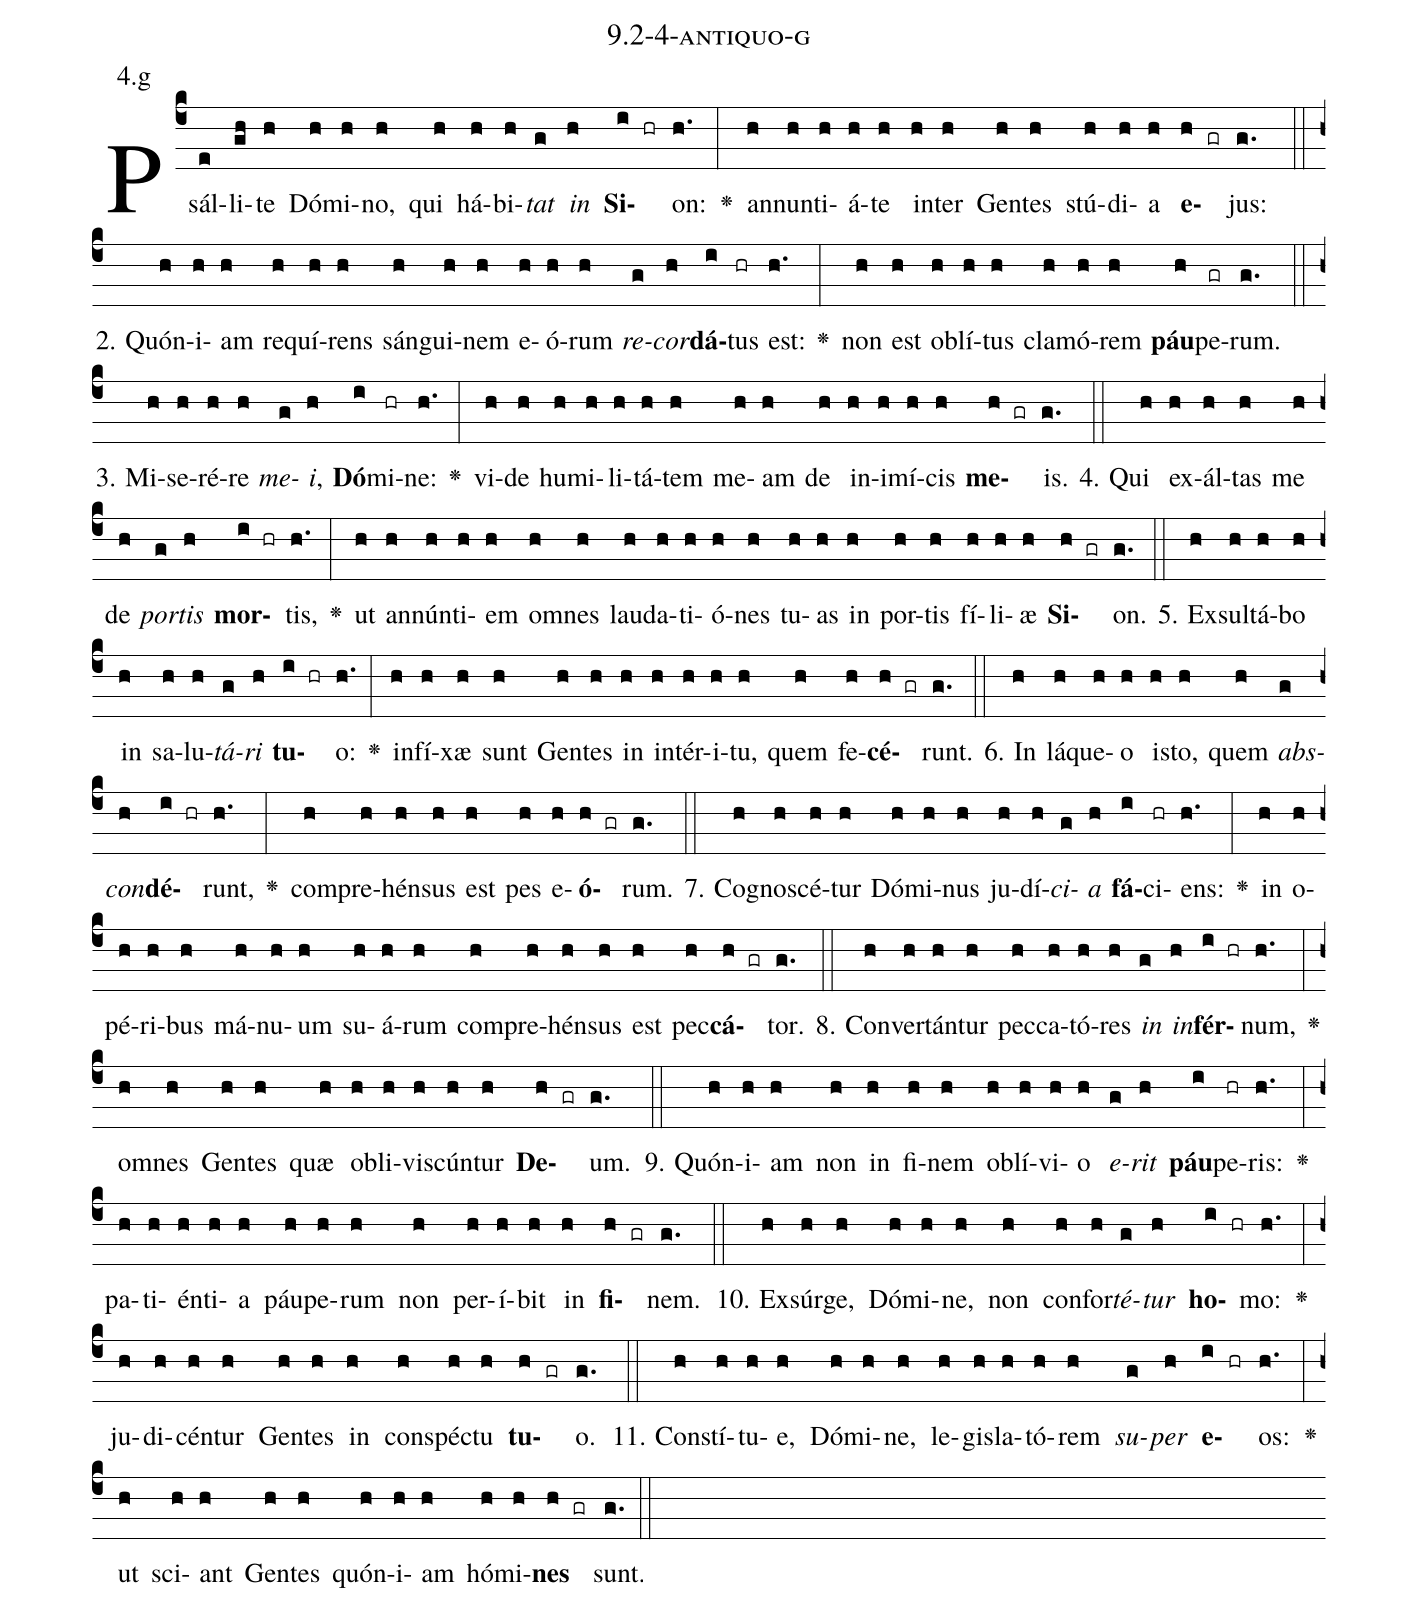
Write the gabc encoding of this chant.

name: 9.2-4-antiquo-g;
annotation: 4.g;
%%
(c4)Psál(e)li(gh)te(h) Dó(h)mi(h)no,(h) qui(h) há(h)bi(h)<i>tat</i>(g) <i>in</i>(h) <b>Si</b>(i hr)on:(h.) <v>\greheightstar</v>(:) an(h)nun(h)ti(h)á(h)te(h) in(h)ter(h) Gen(h)tes(h) stú(h)di(h)a(h) <b>e</b>(h gr)jus:(g.) (::)
2. Quón(h)i(h)am(h) re(h)quí(h)rens(h) sán(h)gui(h)nem(h) e(h)ó(h)rum(h) <i>re</i>(g)<i>cor</i>(h)<b>dá</b>(i)tus(hr) est:(h.) <v>\greheightstar</v>(:) non(h) est(h) ob(h)lí(h)tus(h) cla(h)mó(h)rem(h) <b>páu</b>(h)pe(gr)rum.(g.) (::)
3. Mi(h)se(h)ré(h)re(h) <i>me</i>(g)<i>i</i>,(h) <b>Dó</b>(i)mi(hr)ne:(h.) <v>\greheightstar</v>(:) vi(h)de(h) hu(h)mi(h)li(h)tá(h)tem(h) me(h)am(h) de(h) in(h)i(h)mí(h)cis(h) <b>me</b>(h gr)is.(g.) (::)
4. Qui(h) ex(h)ál(h)tas(h) me(h) de(h) <i>por</i>(g)<i>tis</i>(h) <b>mor</b>(i hr)tis,(h.) <v>\greheightstar</v>(:) ut(h) an(h)nún(h)ti(h)em(h) om(h)nes(h) lau(h)da(h)ti(h)ó(h)nes(h) tu(h)as(h) in(h) por(h)tis(h) fí(h)li(h)æ(h) <b>Si</b>(h gr)on.(g.) (::)
5. Ex(h)sul(h)tá(h)bo(h) in(h) sa(h)lu(h)<i>tá</i>(g)<i>ri</i>(h) <b>tu</b>(i hr)o:(h.) <v>\greheightstar</v>(:) in(h)fí(h)xæ(h) sunt(h) Gen(h)tes(h) in(h) in(h)tér(h)i(h)tu,(h) quem(h) fe(h)<b>cé</b>(h gr)runt.(g.) (::)
6. In(h) lá(h)que(h)o(h) is(h)to,(h) quem(h) <i>abs</i>(g)<i>con</i>(h)<b>dé</b>(i hr)runt,(h.) <v>\greheightstar</v>(:) com(h)pre(h)hén(h)sus(h) est(h) pes(h) e(h)<b>ó</b>(h gr)rum.(g.) (::)
7. Co(h)gno(h)scé(h)tur(h) Dó(h)mi(h)nus(h) ju(h)dí(h)<i>ci</i>(g)<i>a</i>(h) <b>fá</b>(i)ci(hr)ens:(h.) <v>\greheightstar</v>(:) in(h) o(h)pé(h)ri(h)bus(h) má(h)nu(h)um(h) su(h)á(h)rum(h) com(h)pre(h)hén(h)sus(h) est(h) pec(h)<b>cá</b>(h gr)tor.(g.) (::)
8. Con(h)ver(h)tán(h)tur(h) pec(h)ca(h)tó(h)res(h) <i>in</i>(g) <i>in</i>(h)<b>fér</b>(i hr)num,(h.) <v>\greheightstar</v>(:) om(h)nes(h) Gen(h)tes(h) quæ(h) ob(h)li(h)vis(h)cún(h)tur(h) <b>De</b>(h gr)um.(g.) (::)
9. Quón(h)i(h)am(h) non(h) in(h) fi(h)nem(h) ob(h)lí(h)vi(h)o(h) <i>e</i>(g)<i>rit</i>(h) <b>páu</b>(i)pe(hr)ris:(h.) <v>\greheightstar</v>(:) pa(h)ti(h)én(h)ti(h)a(h) páu(h)pe(h)rum(h) non(h) per(h)í(h)bit(h) in(h) <b>fi</b>(h gr)nem.(g.) (::)
10. Ex(h)súr(h)ge,(h) Dó(h)mi(h)ne,(h) non(h) con(h)for(h)<i>té</i>(g)<i>tur</i>(h) <b>ho</b>(i hr)mo:(h.) <v>\greheightstar</v>(:) ju(h)di(h)cén(h)tur(h) Gen(h)tes(h) in(h) con(h)spéc(h)tu(h) <b>tu</b>(h gr)o.(g.) (::)
11. Con(h)stí(h)tu(h)e,(h) Dó(h)mi(h)ne,(h) le(h)gis(h)la(h)tó(h)rem(h) <i>su</i>(g)<i>per</i>(h) <b>e</b>(i hr)os:(h.) <v>\greheightstar</v>(:) ut(h) sci(h)ant(h) Gen(h)tes(h) quón(h)i(h)am(h) hó(h)mi(h)<b>nes</b>(h gr) sunt.(g.) (::)
